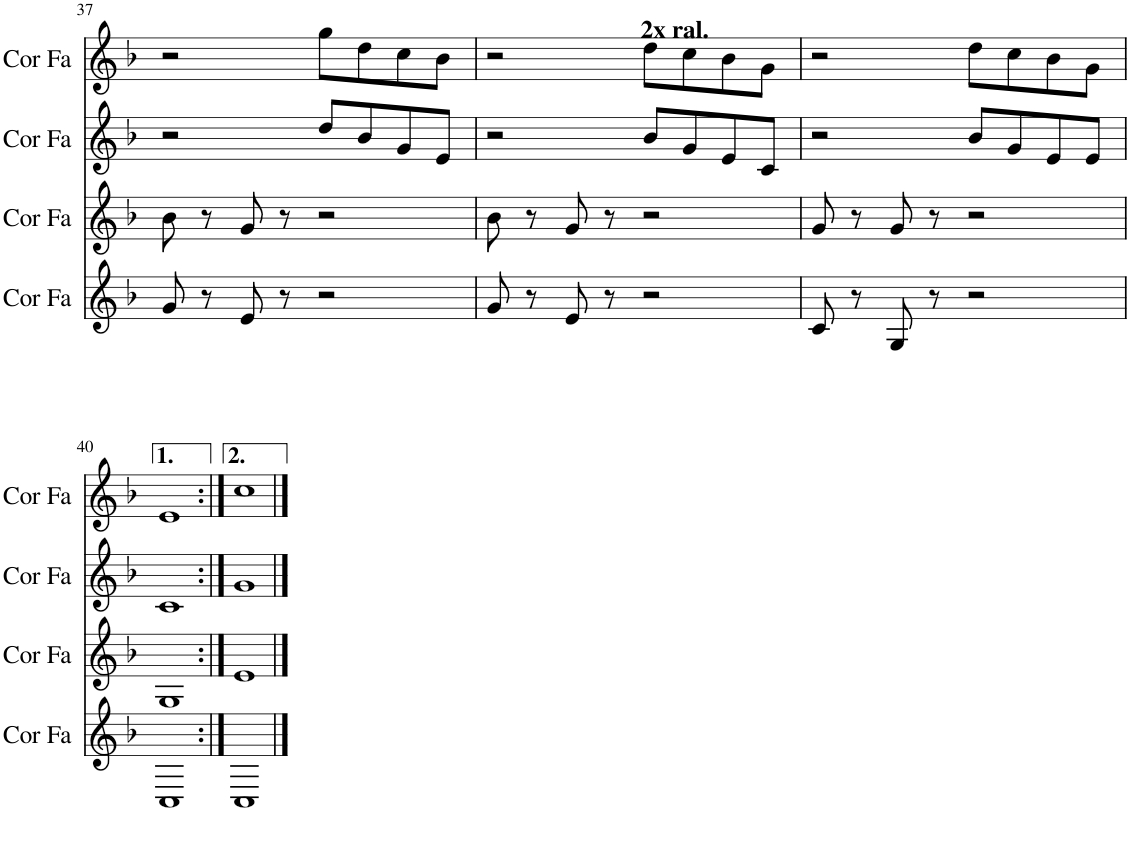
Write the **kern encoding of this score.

**kern	**kern	**kern	**kern
*part4	*part3	*part2	*part1
*staff4	*staff3	*staff2	*staff1
*I"Cor en Fa	*I"Cor en Fa	*I"Cor en Fa	*I"Cor en Fa
*I'Cor Fa	*I'Cor Fa	*I'Cor Fa	*I'Cor Fa
!!LO:PB:g=z
*clefG2	*clefG2	*clefG2	*clefG2
*Trd4c7	*Trd4c7	*Trd4c7	*Trd4c7
*k[b-]	*k[b-]	*k[b-]	*k[b-]
*M4/4	*M4/4	*M4/4	*M4/4
=37	=37	=37	=37
8g/	8b-\	2r	2r
8r	8r	.	.
8e/	8g/	.	.
8r	8r	.	.
2r	2r	8dd/L	8gg\L
.	.	8b-/	8dd\
.	.	8g/	8cc\
.	.	8e/J	8b-\J
=38	=38	=38	=38
8g/	8b-\	2r	2r
8r	8r	.	.
8e/	8g/	.	.
8r	8r	.	.
!	!	!	!LO:TX:a:B:t=2x ral.
2r	2r	8b-/L	8dd\L
.	.	8g/	8cc\
.	.	8e/	8b-\
.	.	8c/J	8g\J
=39	=39	=39	=39
8c/	8g/	2r	2r
8r	8r	.	.
8G/	8g/	.	.
8r	8r	.	.
2r	2r	8b-/L	8dd\L
.	.	8g/	8cc\
.	.	8e/	8b-\
.	.	8e/J	8g\J
!!LO:LB:g=z
=40	=40	=40	=40
1C	1G	1c	1e
=41:|!	=41:|!	=41:|!	=41:|!
1C	1e	1g	1cc
==	==	==	==
*-	*-	*-	*-
